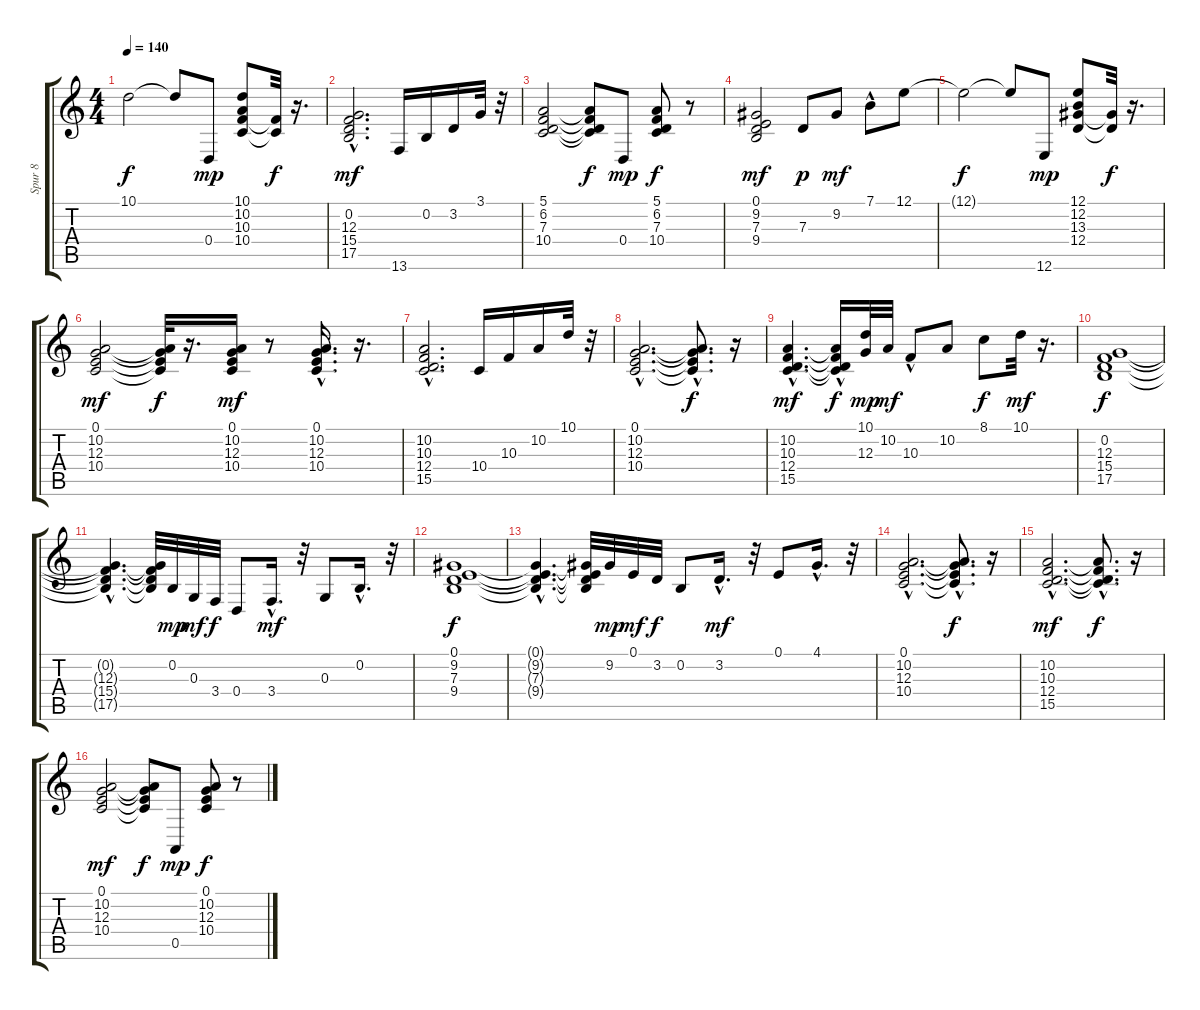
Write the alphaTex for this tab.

\track ("Spur 8" "Spur 8") {instrument electricpiano1}
\staff {score tabs}
\tuning (E4 B3 G3 D3 A2 E2) {hide}
\ts (4 4)
\tempo 140
\clef g2
\ks c
10.1{t}.2{dy f} 10.1{t}.8 0.4.8{dy mp} (10.1 10.2 10.3 10.4).8 (10.3{t} 10.4{t}).32{dy f} r.16{d} |
(0.2{hac} 12.3{hac} 15.4{hac} 17.5{hac}).2{d dy mf} 13.6.16 0.2.16 3.2.16 3.1.32 r.32 |
(5.1 6.2 7.3 10.4).2 (5.1{t} 6.2{t} 7.3{t} 10.4{t}).8{dy f} 0.4.8{dy mp} (5.1 6.2 7.3 10.4).8{dy f} r.8 |
(0.1 9.2 7.3 9.4).2{dy mf} 7.3.8{dy p} 9.2.8{dy mf} 7.1{hac}.8 12.1.8 |
12.1{t}.2{dy f} 12.1{t}.8 12.6.8{dy mp} (12.1 12.2 13.3 12.4).8 (13.3{t} 12.4{t}).32{dy f} r.16{d} |
(0.1 10.2 12.3 10.4).2{dy mf} (0.1{t} 10.2{t} 12.3{t} 10.4{t}).32{dy f} r.16{d} (0.1 10.2 12.3 10.4).16{dy mf} r.8 (0.1{hac} 10.2{hac} 12.3{hac} 10.4{hac}).16{d} r.16{d} |
(10.2{hac} 10.3{hac} 12.4{hac} 15.5{hac}).2{d} 10.4.16 10.3.16 10.2.16 10.1.32 r.32 |
(0.1{hac} 10.2{hac} 12.3{hac} 10.4{hac}).2{d} (0.1{hac t} 10.2{hac t} 12.3{hac t} 10.4{hac t}).8{d dy f} r.16 |
(10.2{hac} 10.3{hac} 12.4{hac} 15.5{hac}).4{d dy mf} (10.2{hac t} 10.3{hac t} 12.4{hac t} 15.5{hac t}).16{dy f} (10.1 12.3).32{dy mp} 10.2.32{dy mf} 10.3{hac}.8 10.2.8 8.1.8{dy f} 10.1.32{dy mf} r.16{d} |
(0.2 12.3 15.4 17.5).1{dy f} |
(0.2{hac t} 12.3{hac t} 15.4{hac t} 17.5{hac t}).4{d} (0.2{t} 12.3{t} 15.4{t} 17.5{t}).32 0.2.32{dy mp} 0.3.32{dy mf} 3.4.32{dy f} 0.4.8 3.4{hac}.16{d dy mf} r.32 0.3.8 0.2{hac}.16{d} r.32 |
(0.1 9.2 7.3 9.4).1{dy f} |
(0.1{hac t} 9.2{hac t} 7.3{hac t} 9.4{hac t}).4{d} (0.1{t} 9.2{t} 7.3{t} 9.4{t}).32 9.2.32{dy mp} 0.1.32{dy mf} 3.2.32{dy f} 0.2.8 3.2{hac}.16{d dy mf} r.32 0.1.8 4.1{hac}.16{d} r.32 |
(0.1{hac} 10.2{hac} 12.3{hac} 10.4{hac}).2{d} (0.1{hac t} 10.2{hac t} 12.3{hac t} 10.4{hac t}).8{d dy f} r.16 |
(10.2{hac} 10.3{hac} 12.4{hac} 15.5{hac}).2{d dy mf} (10.2{hac t} 10.3{hac t} 12.4{hac t} 15.5{hac t}).8{d dy f} r.16 |
(0.1 10.2 12.3 10.4).2{dy mf} (0.1{t} 10.2{t} 12.3{t} 10.4{t}).8{dy f} 0.5.8{dy mp} (0.1 10.2 12.3 10.4).8{dy f} r.8
